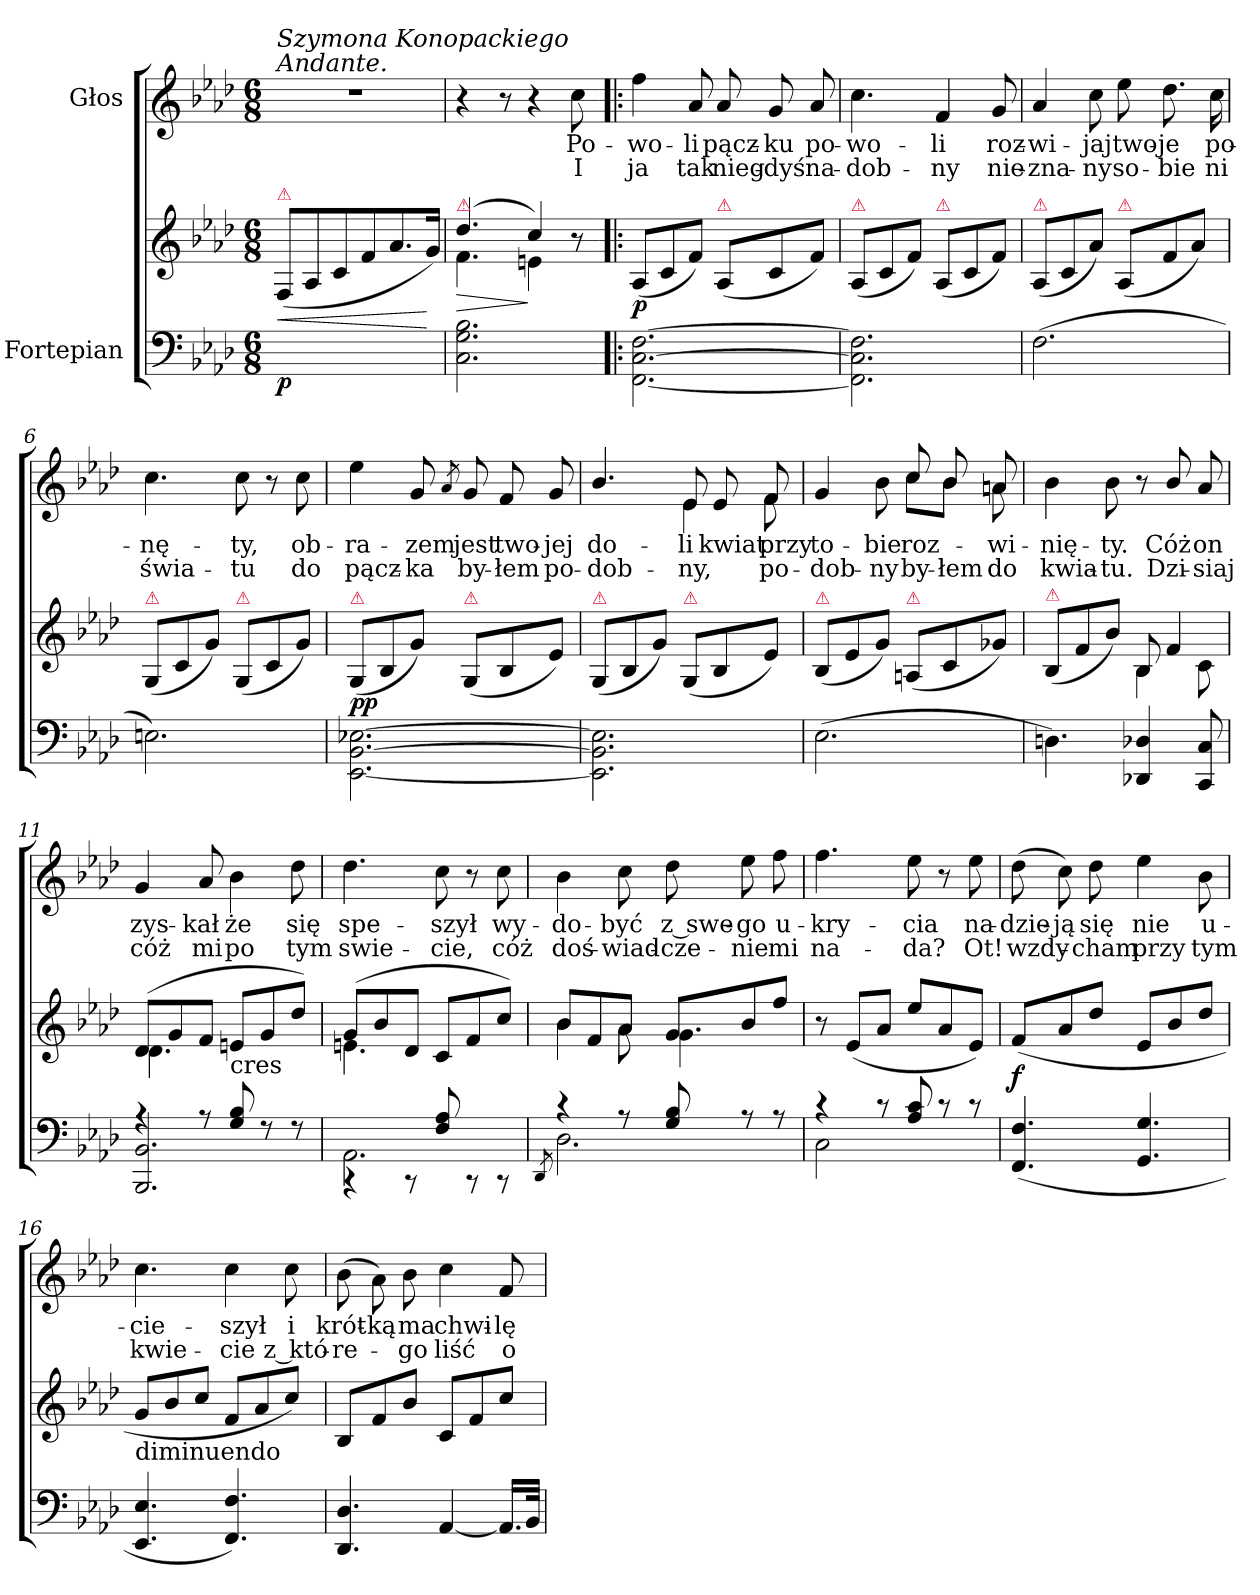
**kern	**kern	**dynam	**kern	**text	**text
*part2	*part2	*part2	*part1	*part1	*part1
*staff3	*staff2	*staff2/3	*staff1	*staff1	*staff1
*I"Fortepian	*	*	*I"Głos	*	*
*clefF4	*clefG2	*	*clefG2	*	*
*k[b-e-a-d-]	*k[b-e-a-d-]	*	*k[b-e-a-d-]	*	*
*M6/8	*M6/8	*	*M6/8	*	*
=1	=1	=1	=1	=1	=1
!	!	!	!LO:TX:a:i:t=Andante.	!	!
!	!	!	!LO:TX:a:i:t=Szymona Konopackiego	!	!
!	!LO:TX:a:color=crimson:t=⚠	!	!	!	!
!	!	!LO:HP:b	!	!	!
!	!	!LO:DY:n=1:b=2	!	!	!
2.ryy	(8F/L	< p	2.r	.	.
.	8A-/	.	.	.	.
.	8c/	.	.	.	.
.	8f\	.	.	.	.
.	8.a-\	.	.	.	.
.	16g\Jk)	[	.	.	.
=2	=2	=2	=2	=2	=2
*	*^	*	*	*	*
!	!LO:TX:a:color=crimson:t=⚠	!	!	!	!	!
2.C\ 2.G\ 2.B-\	(4.dd-/	4.f\	>	4r	.	.
.	.	.	.	8r	.	.
.	4cc/)	4en\	]	4r	.	.
.	8r	8ryy	.	8cc\	Po-	I
=3!|:	=3!|:	=3!|:	=3!|:	=3!|:	=3!|:	=3!|:
!	!LO:TX:a:color=crimson:t=⚠	!	!	!	!	!
*	*v	*v	*	*	*	*
[2.FF\ [2.C\ [2.F\	(8A-/L	p	4ff\	-wo-	ja
.	8c/	.	.	.	.
.	8f\J)	.	8a-/	-li	tak
!	!LO:TX:a:color=crimson:t=⚠	!	!	!	!
.	(8A-/L	.	8a-/	pącz-	nieg-
.	8c/	.	8g/	-ku	-dyś
.	8f\J)	.	8a-/	po-	na-
=4	=4	=4	=4	=4	=4
!	!LO:TX:a:color=crimson:t=⚠	!	!	!	!
2.FF]\ 2.C]\ 2.F]\	(8A-/L	.	4.cc\	-wo-	-dob-
.	8c/	.	.	.	.
.	8f\J)	.	.	.	.
!	!LO:TX:a:color=crimson:t=⚠	!	!	!	!
.	(8A-/L	.	4f/	-li	-ny
.	8c/	.	.	.	.
.	8f\J)	.	8g/	roz-	nie-
=5	=5	=5	=5	=5	=5
!	!LO:TX:a:color=crimson:t=⚠	!	!	!	!
(2.F\	(8A-/L	.	4a-/	-wi-	-zna-
.	8c/	.	.	.	.
.	8a-\J)	.	8cc\	-jaj	-ny
!	!LO:TX:a:color=crimson:t=⚠	!	!	!	!
.	(8A-/L	.	8ee-\	two-	so-
.	8f/	.	8.dd-\	-je	-bie
.	8a-\J)	.	.	.	.
.	.	.	16cc\	po-	ni
=6	=6	=6	=6	=6	=6
!	!LO:TX:a:color=crimson:t=⚠	!	!	!	!
2.En\)	(8G/L	.	4.cc\	-nę-	świa-
.	8c/	.	.	.	.
.	8g\J)	.	.	.	.
!	!LO:TX:a:color=crimson:t=⚠	!	!	!	!
.	(8G/L	.	8cc\	-ty,	-tu
.	8c/	.	8r	.	.
.	8g\J)	.	8cc\	ob-	do
=7	=7	=7	=7	=7	=7
!	!LO:TX:a:color=crimson:t=⚠	!	!	!	!
[2.EE-\ [2.BB-\ [2.E-X\	(8G/L	pp	4ee-\	-ra-	pącz-
.	8B-/	.	.	.	.
.	8g\J)	.	8g/	-zem	-ka
.	.	.	8qa-/	.	.
!	!LO:TX:a:color=crimson:t=⚠	!	!	!	!
.	(8G/L	.	8g/	jest	by-
.	8B-/	.	8f/	two-	-łem
.	8e-\J)	.	8g/	-jej	po-
=8	=8	=8	=8	=8	=8
*	*	*	*^	*	*
!	!LO:TX:a:color=crimson:t=⚠	!	!	!	!	!
2.EE-]\ 2.BB-]\ 2.E-]\	(8G/L	.	4.b-/	4.ryy	do-	-dob-
.	8B-/	.	.	.	.	.
.	8g\J)	.	.	.	.	.
!	!LO:TX:a:color=crimson:t=⚠	!	!	!	!	!
.	(8G/L	.	8e-/	4e-\	-li	-ny,
.	8B-/	.	8e-/	.	kwiat	.
.	8e-\J)	.	8f/	8f\	przy	po-
=9	=9	=9	=9	=9	=9	=9
!	!LO:TX:a:color=crimson:t=⚠	!	!	!	!	!
(2.E-\	(8B-/L	.	4g/	4.ryy	to-	-dob-
.	8e-/	.	.	.	.	.
.	8g\J)	.	8b-\	.	-bie	-ny
!	!LO:TX:a:color=crimson:t=⚠	!	!	!	!	!
.	(8An/L	.	8cc/	8cc\L	roz-	by-
.	8c/	.	8b-/	8b-\J	.	-łem
.	8g-X\J)	.	8an/	8an\	-wi-	do
=10	=10	=10	=10	=10	=10	=10
*	*^	*	*	*	*	*
!	!LO:TX:a:color=crimson:t=⚠	!	!	!	!	!	!
*	*	*	*	*v	*v	*	*
4.Dn\)	(8B-/L	4.ryy	.	4b-\	-nię-	kwia-
.	8f/	.	.	.	.	.
.	8b-\J)	.	.	8b-\	-ty.	-tu.
4DD-X/ 4D-X/	8B-/	4B-\	.	8r	.	.
.	4f/	.	.	8b-/	Cóż	Dzi-
8CC/ 8C/	.	8c\	.	8a-/	on	-siaj
=11	=11	=11	=11	=11	=11	=11
*^	*	*	*	*	*	*
4r	2.BBB-/ 2.BB-/	(8d-/L	4.d-\	.	4g/	zys-	cóż
.	.	8g/	.	.	.	.	.
8r	.	8f/J	.	.	8a-/	-kał	mi
!	!	!LO:TX:c:t=cres	!	!	!	!	!
8G/ 8B-/	.	8en/L	4ryy	.	4b-\	że	po
8r	.	8g/	.	.	.	.	.
8r	.	8dd-/J)	8ryy	.	8dd-\	się	tym
=12	=12	=12	=12	=12	=12	=12	=12
2.AA-\	4r	(8g/L	4.en\	.	4.dd-\	spe-	swie-
.	.	8b-/	.	.	.	.	.
.	8r	8d-/J	.	.	.	.	.
.	8F/ 8A-/	8c/L	4ryy	.	8cc\	-szył	-cie,
.	8r	8f/	.	.	8r	.	.
.	8r	8cc/J)	8ryy	.	8cc\	wy-	cóż
=13	=13	=13	=13	=13	=13	=13	=13
.	8qDD-/	.	.	.	.	.	.
4r	2.D-\	8b-/L	4b-\	.	4b-\	-do-	doś-
.	.	8f/	.	.	.	.	.
8r	.	8a-/J	8a-\	.	8cc\	-być	-wiad-
8G/ 8B-/	.	8g/L	4.g\	.	8dd-\	z swe-	-cze-
8r	.	8b-/	.	.	8ee-\	-go	-nie
8r	.	8ff/J	.	.	8ff\	u-	mi
*	*	*v	*v	*	*	*	*
=14	=14	=14	=14	=14	=14	=14
!	!LO:N:vis=2	!	!	!	!	!
4r	2.C\	8r	.	4.ff\	-kry-	na-
.	.	(8e-/L	.	.	.	.
8r	.	8a-/J	.	.	.	.
8A-/ 8c/	.	8ee-/L	.	8ee-\	-cia	-da?
8r	.	8a-/	.	8r	.	.
8r	.	8e-/J)	.	8ee-\	na-	Ot!
*v	*v	*	*	*	*	*
=15	=15	=15	=15	=15	=15
(4.FF/ 4.F/	(8f/L	f	(8dd-\	-dzie-	wzdy-
.	8a-/	.	8cc\)	-ją	.
.	8dd-/J	.	8dd-\	się	-cham
4.GG/ 4.G/	8e-/L	.	4ee-\	nie	przy
.	8b-/	.	.	.	.
.	8dd-/J	.	8b-\	u-	tym
=16	=16	=16	=16	=16	=16
!	!LO:TX:c:t=diminuendo	!	!	!	!
4.EE-/ 4.E-/	8g/L	.	4.cc\	-cie-	kwie-
.	8b-/	.	.	.	.
.	8cc/J	.	.	.	.
4.FF/ 4.F/)	8f/L	.	4cc\	-szył	-cie
.	8a-/	.	.	.	.
.	8cc/J)	.	8cc\	i	z któ-
=17	=17	=17	=17	=17	=17
4.DD-/ 4.D-/	8B-/L	.	(8b-\	krót-	-re-
.	8f/	.	8a-\)	-ką	.
.	8b-/J	.	8b-\	ma	-go
[4AA-/	8c/L	.	4cc\	chwi-	liść
.	8f/	.	.	.	.
16.AA-/LL]	8cc/J	.	8f/	-lę	o-
32BB-/JJk	.	.	.	.	.
=	=	=	=	=	=
*-	*-	*-	*-	*-	*-
